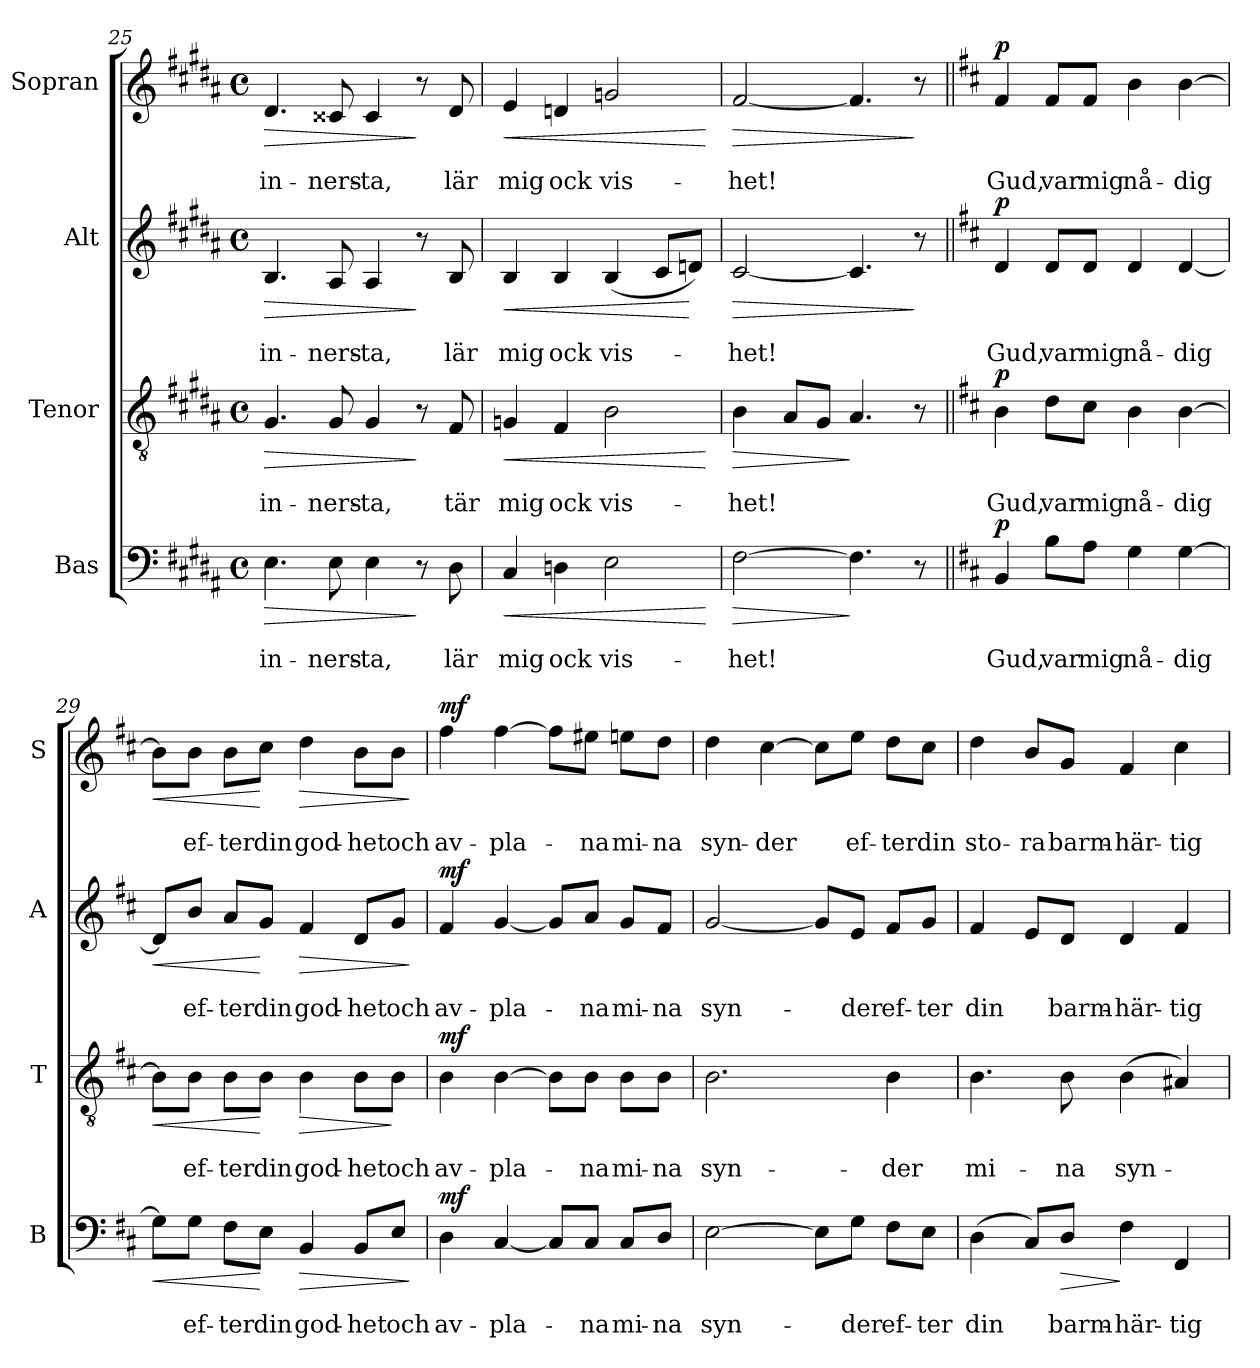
**kern	**text	**text	**dynam	**kern	**text	**text	**dynam	**kern	**text	**text	**dynam	**kern	**text	**text	**dynam
*part4	*part4	*part4	*part4	*part3	*part3	*part3	*part3	*part2	*part2	*part2	*part2	*part1	*part1	*part1	*part1
*staff4	*staff4	*staff4	*staff4	*staff3	*staff3	*staff3	*staff3	*staff2	*staff2	*staff2	*staff2	*staff1	*staff1	*staff1	*staff1
*I"Bas	*	*	*	*I"Tenor	*	*	*	*I"Alt	*	*	*	*I"Sopran	*	*	*
*I'B	*	*	*	*I'T	*	*	*	*I'A	*	*	*	*I'S	*	*	*
!!LO:PB:g=z
*clefF4	*	*	*	*clefGv2	*	*	*	*clefG2	*	*	*	*clefG2	*	*	*
*k[f#c#g#d#a#]	*	*	*	*k[f#c#g#d#a#]	*	*	*	*k[f#c#g#d#a#]	*	*	*	*k[f#c#g#d#a#]	*	*	*
*B:	*	*	*	*B:	*	*	*	*B:	*	*	*	*B:	*	*	*
*M4/4	*	*	*	*M4/4	*	*	*	*M4/4	*	*	*	*M4/4	*	*	*
*met(c)	*	*	*	*met(c)	*	*	*	*met(c)	*	*	*	*met(c)	*	*	*
=25	=25	=25	=25	=25	=25	=25	=25	=25	=25	=25	=25	=25	=25	=25	=25
!	!	!	!LO:HP:b	!	!	!	!LO:HP:b	!	!	!	!LO:HP:b	!	!	!	!LO:HP:b
4.E\	.	in-	>	4.G#/	.	in-	>	4.B/	.	in-	>	4.d#/	.	in-	>
8E\	.	-ners-	.	8G#/	.	-ners-	.	8A#/	.	-ners-	.	8c##X/	.	-ners-	.
4E\	.	-ta,	.	4G#/	.	-ta,	.	4A#/	.	-ta,	.	4c##/	.	-ta,	.
8r	.	.	]	8r	.	.	]	8r	.	.	]	8r	.	.	]
8D#\	.	lär	.	8F#/	.	tär	.	8B/	.	lär	.	8d#/	.	lär	.
=26	=26	=26	=26	=26	=26	=26	=26	=26	=26	=26	=26	=26	=26	=26	=26
!	!	!	!LO:HP:b	!	!	!	!LO:HP:b	!	!	!	!LO:HP:b	!	!	!	!LO:HP:b
4C#/	.	mig	<	4Gn/	.	mig	<	4B/	.	mig	<	4e/	.	mig	<
4Dn\	.	ock	.	4F#/	.	ock	.	4B/	.	ock	.	4dn/	.	ock	.
2E\	.	vis-	.	2B\	.	vis-	.	(4B/	.	vis-	.	2gn/	.	vis-	.
.	.	.	.	.	.	.	.	8c#/L	.	.	.	.	.	.	.
.	.	.	.	.	.	.	.	8dn/J)	.	.	[	.	.	.	.
.	.	.	[	.	.	.	[	.	.	.	.	.	.	.	[
=27	=27	=27	=27	=27	=27	=27	=27	=27	=27	=27	=27	=27	=27	=27	=27
!	!	!	!LO:HP:b	!	!	!	!LO:HP:b	!	!	!	!LO:HP:b	!	!	!	!LO:HP:b
[2F#\	.	-het!	>	4B\	.	-het!	>	[2c#/	.	-het!	>	[2f#/	.	-het!	>
.	.	.	.	8A#/L	.	.	.	.	.	.	.	.	.	.	.
.	.	.	.	8G#/J	.	.	.	.	.	.	.	.	.	.	.
4.F#\]	.	.	]	4.A#/	.	.	]	4.c#/]	.	.	.	4.f#/]	.	.	.
8r	.	.	.	8r	.	.	.	8r	.	.	]	8r	.	.	]
=28||	=28||	=28||	=28||	=28||	=28||	=28||	=28||	=28||	=28||	=28||	=28||	=28||	=28||	=28||	=28||
*k[f#c#]	*	*	*	*k[f#c#]	*	*	*	*k[f#c#]	*	*	*	*k[f#c#]	*	*	*
*D:	*	*	*	*D:	*	*	*	*D:	*	*	*	*D:	*	*	*
!	!	!	!LO:DY:a	!	!	!	!LO:DY:a	!	!	!	!LO:DY:a	!	!	!	!LO:DY:a
4BB/	.	Gud,	p	4B\	.	Gud,	p	4d/	.	Gud,	p	4f#/	.	Gud,	p
8B\L	.	var	.	8d\L	.	var	.	8d/L	.	var	.	8f#/L	.	var	.
8A\J	.	mig	.	8c#\J	.	mig	.	8d/J	.	mig	.	8f#/J	.	mig	.
4G\	.	nå-	.	4B\	.	nå-	.	4d/	.	nå-	.	4b\	.	nå-	.
[4G\	.	-dig	.	[4B\	.	-dig	.	[4d/	.	-dig	.	[4b\	.	-dig	.
=29	=29	=29	=29	=29	=29	=29	=29	=29	=29	=29	=29	=29	=29	=29	=29
!	!	!	!LO:HP:b	!	!	!	!LO:HP:b	!	!	!	!LO:HP:b	!	!	!	!LO:HP:b
8G\L]	.	.	<	8B\L]	.	.	<	8d/L]	.	.	<	8b\L]	.	.	<
8G\J	.	ef-	.	8B\J	.	ef-	.	8b/J	.	ef-	.	8b\J	.	ef-	.
8F#\L	.	-ter	.	8B\L	.	-ter	.	8a/L	.	-ter	.	8b\L	.	-ter	.
8E\J	.	din	[	8B\J	.	din	[	8g/J	.	din	[	8cc#\J	.	din	[
!	!	!	!LO:HP:b	!	!	!	!LO:HP:b	!	!	!	!LO:HP:b	!	!	!	!LO:HP:b
4BB/	.	god-	>	4B\	.	god-	>	4f#/	.	god-	>	4dd\	.	god-	>
8BB/L	.	-het	.	8B\L	.	-het	.	8d/L	.	-het	.	8b\L	.	-het	.
8E/J	.	och	.	8B\J	.	och	]	8g/J	.	och	.	8b\J	.	och	.
.	.	.	]	.	.	.	.	.	.	.	]	.	.	.	]
!!LO:LB:g=z
=30	=30	=30	=30	=30	=30	=30	=30	=30	=30	=30	=30	=30	=30	=30	=30
!	!	!	!LO:DY:a	!	!	!	!LO:DY:a	!	!	!	!LO:DY:a	!	!	!	!LO:DY:a
4D\	.	av-	mf	4B\	.	av-	mf	4f#/	.	av-	mf	4ff#\	.	av-	mf
[4C#/	.	-pla-	.	[4B\	.	-pla-	.	[4g/	.	-pla-	.	[4ff#\	.	-pla-	.
8C#/L]	.	.	.	8B\L]	.	.	.	8g/L]	.	.	.	8ff#\L]	.	.	.
8C#/J	.	-na	.	8B\J	.	-na	.	8a/J	.	-na	.	8ee#X\J	.	-na	.
8C#/L	.	mi-	.	8B\L	.	mi-	.	8g/L	.	mi-	.	8een\L	.	mi-	.
8D/J	.	-na	.	8B\J	.	-na	.	8f#/J	.	-na	.	8dd\J	.	-na	.
=31	=31	=31	=31	=31	=31	=31	=31	=31	=31	=31	=31	=31	=31	=31	=31
[2E\	.	syn-	.	2.B\	.	syn-	.	[2g/	.	syn-	.	4dd\	.	syn-	.
.	.	.	.	.	.	.	.	.	.	.	.	[4cc#\	.	-der	.
8E\L]	.	.	.	.	.	.	.	8g/L]	.	.	.	8cc#\L]	.	.	.
8G\J	.	-der	.	.	.	.	.	8e/J	.	-der	.	8ee\J	.	ef-	.
8F#\L	.	ef-	.	4B\	.	-der	.	8f#/L	.	ef-	.	8dd\L	.	-ter	.
8E\J	.	-ter	.	.	.	.	.	8g/J	.	-ter	.	8cc#\J	.	din	.
=32	=32	=32	=32	=32	=32	=32	=32	=32	=32	=32	=32	=32	=32	=32	=32
(4D\	.	din	.	4.B\	.	mi-	.	4f#/	.	din	.	4dd\	.	sto-	.
8C#/L)	.	.	.	.	.	.	.	8e/L	.	.	.	8b/L	.	-ra	.
!	!	!	!LO:HP:b	!	!	!	!	!	!	!	!	!	!	!	!
8D/J	.	barm-	>	8B\	.	-na	.	8d/J	.	barm-	.	8g/J	.	barm-	.
4F#\	.	-här-	]	(4B\	.	syn-	.	4d/	.	-här-	.	4f#/	.	-här-	.
4FF#/	.	-tig-	.	4A#X/)	.	.	.	4f#/	.	-tig-	.	4cc#\	.	-tig-	.
=	=	=	=	=	=	=	=	=	=	=	=	=	=	=	=
*-	*-	*-	*-	*-	*-	*-	*-	*-	*-	*-	*-	*-	*-	*-	*-
